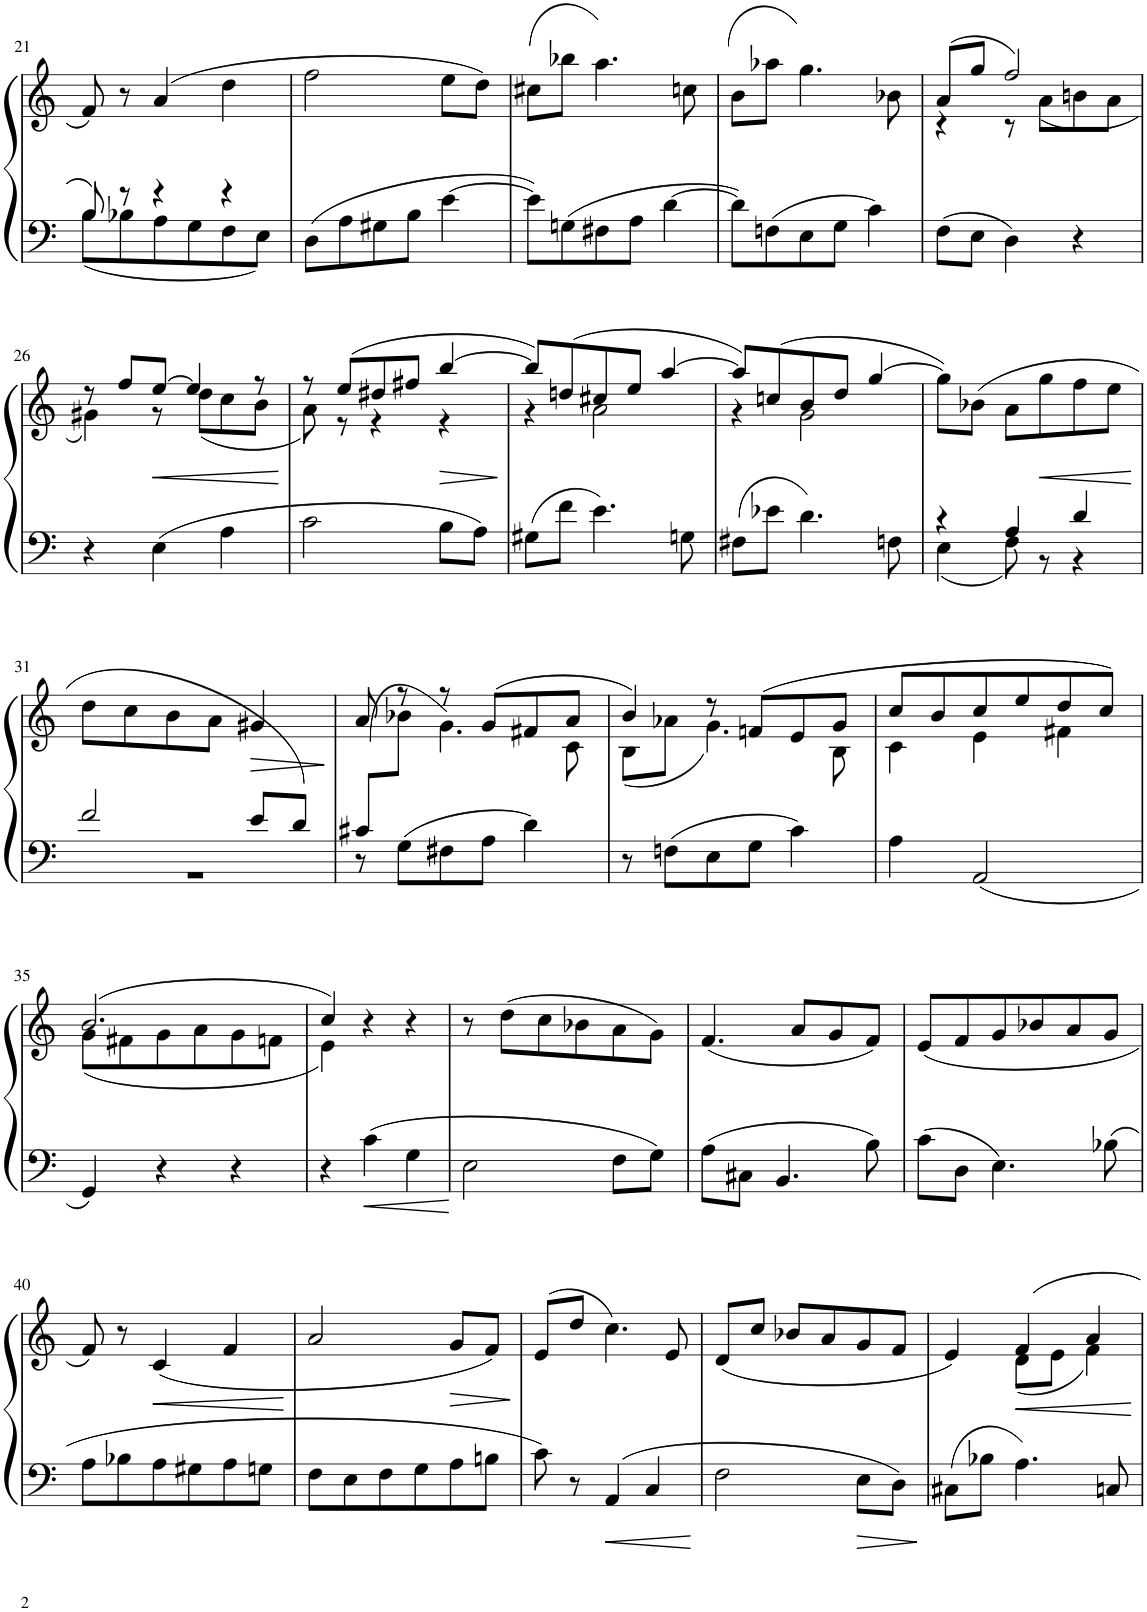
**kern	**kern	**dynam
*part1	*part1	*part1
*staff2	*staff1	*staff1/2
*I"Piano	*	*
*I'Pno	*	*
!!LO:PB:g=z
*clefF4	*clefG2	*
*k[]	*k[]	*
*M3/4	*M3/4	*
=21	=21	=21
*^	*	*
8B/	8B\L	8f/	.
8r	8B-X\	8r	.
4r	8A\	(4a/	.
.	8G\	.	.
4r	8F\	4dd\	.
.	8E\J	.	.
*v	*v	*	*
=22	=22	=22
8D\L	2ff\	.
8A\	.	.
8G#X\	.	.
8B\J	.	.
[4e\	8ee\L	.
.	8dd\J)	.
=23	=23	=23
8e\L]	(8cc#X\L	.
8Gn\	8bb-X\J	.
8F#X\	4.aa\)	.
8A\J	.	.
[4d\	.	.
.	8ccn\	.
=24	=24	=24
8d\L]	(8b\L	.
8Fn\	8aa-X\J	.
8E\	4.gg\)	.
8G\J	.	.
4c\	.	.
.	8b-X\	.
=25	=25	=25
*	*^	*
8F\L	(8a/L	4r	.
8E\J	8gg/J	.	.
4D\	2ff/)	8r	.
.	.	(8a\L	.
4r	.	8bn\	.
.	.	8a\J	.
!!LO:LB:g=z	!!
=26	=26	=26	=26
4r	8r	4g#X\)	.
.	8ff/L	.	.
!	!	!	!LO:HP:b
4E\	[8ee/J	8r	<
.	4ee/]	(8dd\L	.
4A\	.	8cc\	.
.	8r	8b\J	.
*	*v	*v	*
.	.	[
=27	=27	=27
*	*^	*
2c\	8r	8a\)	.
.	(8ee/L	8r	.
.	8dd#X/	4r	.
.	8ff#X/J	.	.
!	!	!	!LO:HP:b
8B\L	[4bb/	4r	>
8A\J	.	.	.
*	*v	*v	*
.	.	]
=28	=28	=28
*	*^	*
8G#X\L	8bb/L])	4r	.
8f\J	(8ddn/	.	.
4.e\	8cc#X/	2a\	.
.	8ee/J	.	.
.	[4aa/	.	.
8Gn\	.	.	.
=29	=29	=29	=29
8F#X\L	8aa/L])	4r	.
8e-X\J	(8ccn/	.	.
4.d\	8b/	2g\	.
.	8dd/J	.	.
.	[4gg/	.	.
8Fn\	.	.	.
*	*v	*v	*
=30	=30	=30
*^	*	*
4r	4E\	8gg\L])	.
.	.	(8b-X\J	.
4A/	8F\	8a\L	.
!	!	!	!LO:HP:b
.	8r	8gg\	<
4d/	4r	8ff\	.
.	.	8ee\J	.
*v	*v	*	*
.	.	[
!!LO:LB:g=z
=31	=31	=31
*^	*	*
2f/	2.r	8dd\L	.
.	.	8cc\	.
.	.	8b\	.
.	.	8a\J	.
!	!	!	!LO:HP:b
8e/L	.	4g#X/	>
8d/J)	.	.	.
*v	*v	*	*
.	.	]
=32	=32	=32
*^	*^	*
(8c#X/L	8r	8a/	8ryy	.
2ryy	8G\L	8r	8b-X\J	.
.	8F#X\	8r	4.g\)	.
.	8A\J	(8g/L	.	.
.	4d\	8f#X/	.	.
8ryy	.	8a/J	8c\	.
*v	*v	*	*	*
=33	=33	=33	=33
8r	4b/)	(8B\L	.
8Fn\L	.	8a-X\J	.
8E\	8r	4.g\)	.
8G\J	(8fn/L	.	.
4c\	8e/	.	.
.	8g/J	8B\	.
=34	=34	=34	=34
4A\	8cc/L	4c\	.
.	8b/	.	.
2AA/	8cc/	4e\	.
.	8ee/	.	.
.	8dd/	4f#X\	.
.	8cc/J)	.	.
!!LO:LB:g=z	!!
=35	=35	=35	=35
4GG/	(2.b/	(8g\L	.
.	.	8f#X\	.
4r	.	8g\	.
.	.	8a\	.
4r	.	8g\	.
.	.	8fn\J	.
=36	=36	=36	=36
4r	4cc/)	4e\)	.
4c\	4r	2ryy	.
4G\	4r	.	.
*	*v	*v	*
=37	=37	=37
2E\	8r	.
.	(8dd\L	.
.	8cc\	.
.	8b-X\	.
8F\L	8a\	.
8G\J	8g\J)	.
=38	=38	=38
8A\L	(4.f/	.
8C#X\J	.	.
4.BB/	.	.
.	8a/L	.
.	8g/	.
8B\	8f/J)	.
=39	=39	=39
8c\L	(8e/L	.
8D\J	8f/	.
4.E\	8g/	.
.	8b-X/	.
.	8a/	.
8B-X\	8g/J	.
!!LO:LB:g=z
=40	=40	=40
8A\L	8f/)	.
8B-X\	8r	.
!	!	!LO:HP:b
8A\	(4c/	<
8G#X\	.	.
8A\	4f/	.
8Gn\J	.	.
.	.	[
=41	=41	=41
8F\L	2a/	.
8E\	.	.
8F\	.	.
8G\	.	.
!	!	!LO:HP:b
8A\	8g/L	>
8Bn\J	8f/J)	.
.	.	]
=42	=42	=42
8c\	(8e/L	.
8r	8dd/J	.
4AA/	4.cc\)	.
4C/	.	.
.	8e/	.
=43	=43	=43
2F\	(8d/L	.
.	8cc/J	.
.	8b-X/L	.
.	8a/	.
8E\L	8g/	.
8D\J	8f/J	.
=44	=44	=44
*	*^	*
8C#X\L	4e/)	4ryy	.
8B-X\J	.	.	.
!	!	!	!LO:HP:b
4.A\	4f/	(8d\L	<
.	.	8e\J	.
.	4a/	4f\)	.
8Cn/	.	.	.
*	*v	*v	*
.	.	[
=	=	=
*-	*-	*-
